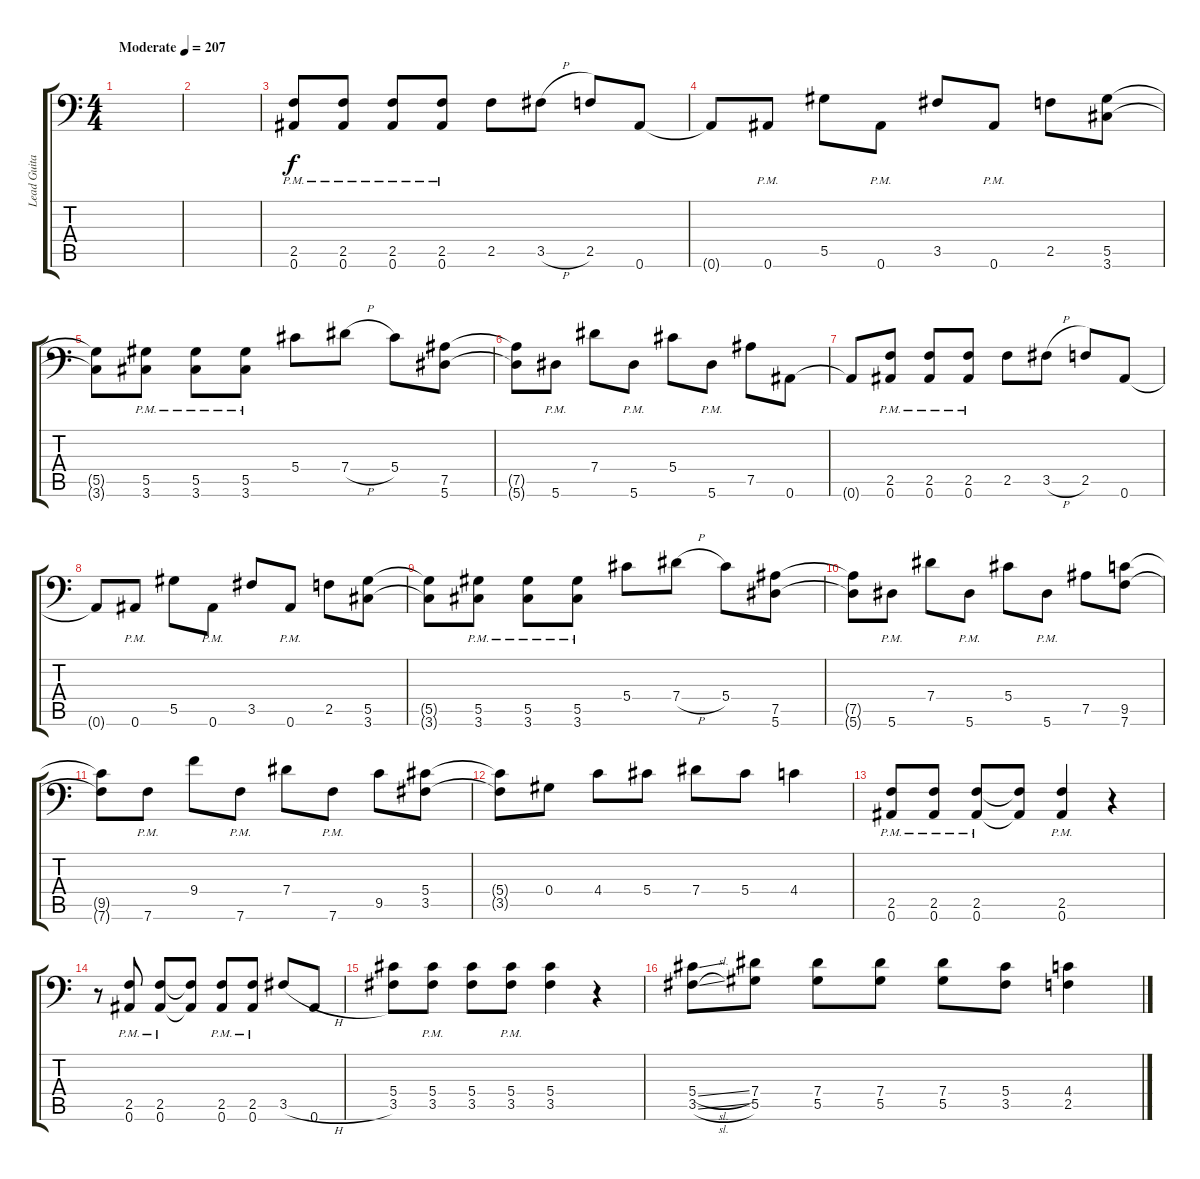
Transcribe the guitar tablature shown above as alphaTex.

\track ("Lead Guitar" "Lead Guita") {instrument distortionguitar}
\staff {score tabs}
\tuning (Bb3 F3 Db3 Ab2 Eb2 Bb1) {hide}
\ts (4 4)
\tempo (207 "Moderate")
\clef f4
\ks c
|
|
(2.5{pm} 0.6{pm}).8 (2.5{pm} 0.6{pm}).8 (2.5{pm} 0.6{pm}).8 (2.5{pm} 0.6{pm}).8 2.5.8 3.5{h}.8 2.5.8 0.6.8 |
0.6{t}.8 0.6{pm}.8 5.5.8 0.6{pm}.8 3.5.8 0.6{pm}.8 2.5.8 (5.5 3.6).8 |
(5.5{t} 3.6{t}).8 (5.5{pm} 3.6{pm}).8 (5.5{pm} 3.6{pm}).8 (5.5{pm} 3.6{pm}).8 5.4.8 7.4{h}.8 5.4.8 (7.5 5.6).8 |
(7.5{t} 5.6{t}).8 5.6{pm}.8 7.4.8 5.6{pm}.8 5.4.8 5.6{pm}.8 7.5.8 0.6.8 |
0.6{t}.8 (2.5{pm} 0.6{pm}).8 (2.5{pm} 0.6{pm}).8 (2.5{pm} 0.6{pm}).8 2.5.8 3.5{h}.8 2.5.8 0.6.8 |
0.6{t}.8 0.6{pm}.8 5.5.8 0.6{pm}.8 3.5.8 0.6{pm}.8 2.5.8 (5.5 3.6).8 |
(5.5{t} 3.6{t}).8 (5.5{pm} 3.6{pm}).8 (5.5{pm} 3.6{pm}).8 (5.5{pm} 3.6{pm}).8 5.4.8 7.4{h}.8 5.4.8 (7.5 5.6).8 |
(7.5{t} 5.6{t}).8 5.6{pm}.8 7.4.8 5.6{pm}.8 5.4.8 5.6{pm}.8 7.5.8 (9.5 7.6).8 |
(9.5{t} 7.6{t}).8 7.6{pm}.8 9.4.8 7.6{pm}.8 7.4.8 7.6{pm}.8 9.5.8 (5.4 3.5).8 |
(5.4{t} 3.5{t}).8 0.4.8 4.4.8 5.4.8 7.4.8 5.4.8 4.4.4 |
(2.5{pm} 0.6{pm}).8 (2.5{pm} 0.6{pm}).8 (2.5{pm} 0.6{pm}).8 (2.5{t} 0.6{t}).8 (2.5{pm} 0.6{pm}).4 r.4 |
r.8 (2.5{pm} 0.6{pm}).8 (2.5{pm} 0.6{pm}).8 (2.5{t} 0.6{t}).8 (2.5{pm} 0.6{pm}).8 (2.5{pm} 0.6{pm}).8 3.5{h}.8 0.6.8 |
(5.4 3.5).8 (5.4{pm} 3.5{pm}).8 (5.4 3.5).8 (5.4{pm} 3.5{pm}).8 (5.4 3.5).4 r.4 |
(5.4{sl} 3.5{sl}).8 (7.4 5.5).8 (7.4 5.5).8 (7.4 5.5).8 (7.4 5.5).8 (5.4 3.5).8 (4.4 2.5).4
